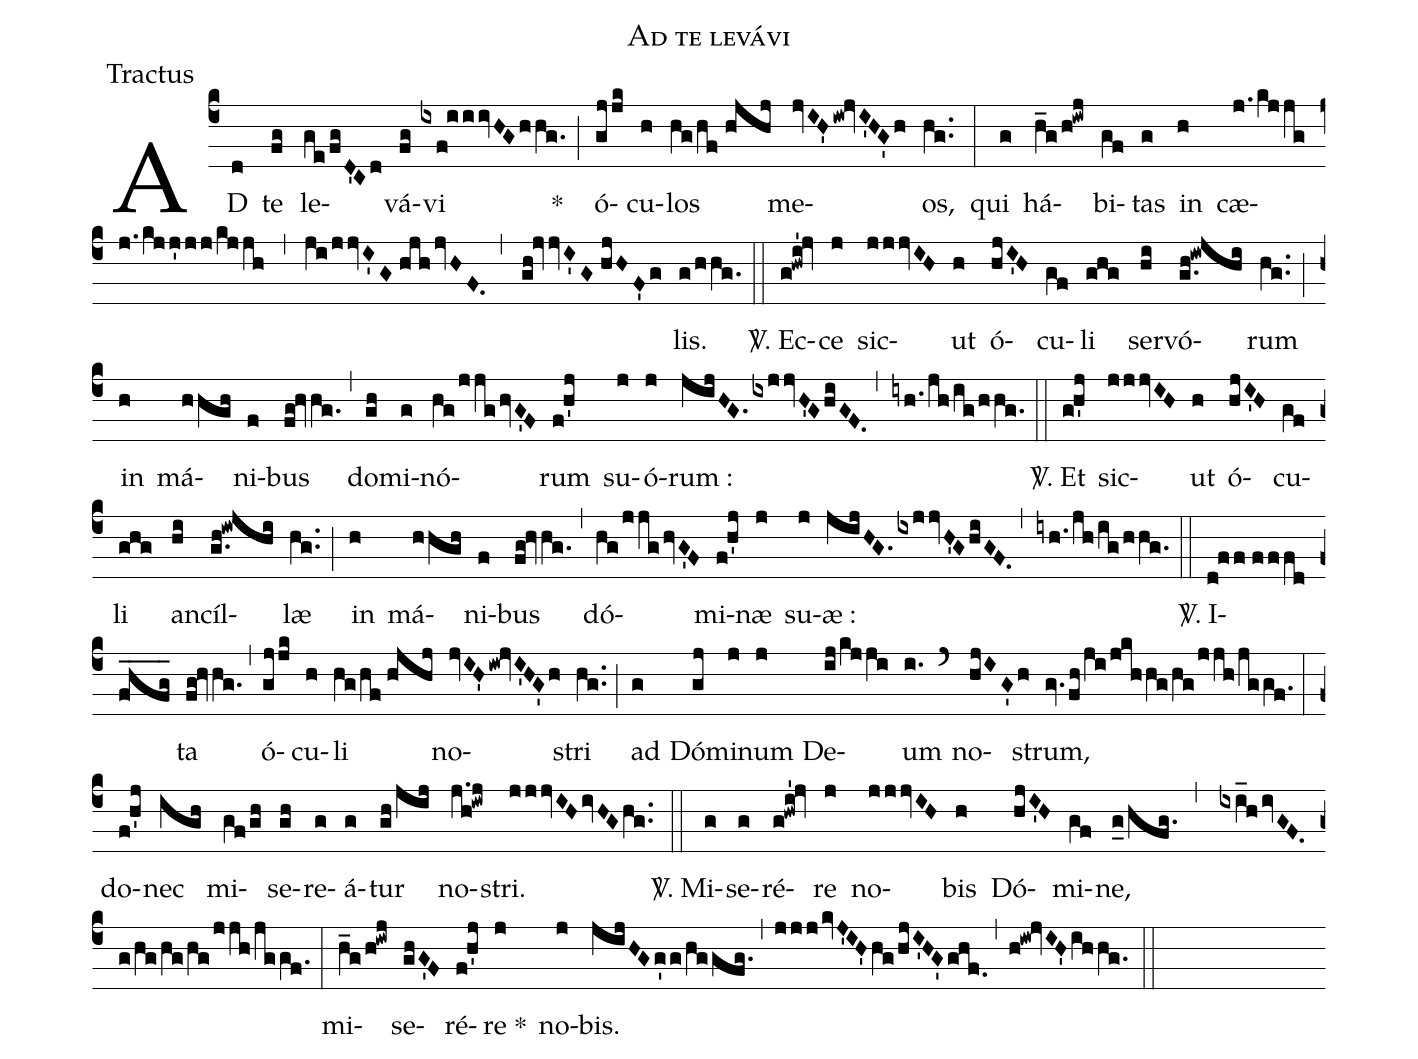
name:Ad te levávi;
office-part:Tractus;
%%
(c4) AD(d) te(fg) le(ge!/fgD'Cd)vá(fg)vi(ixf!iiivHGhhg.) *(;) ó(gjjk)cu(h)los(hg!/hf!//hjhj) me(jvIH'iw!jvI'HG'h)os,(hg..) (:)
qui(g) há(h_g!/h!iwj)bi(gf)tas(g) in(h) cæ(j.!/kjjg//j.!/kjj'jj!/kjjh,ji!/jjvI'G!//hjhjvHF.,gh!jvvI'G!//hjHF'g)lis.(g!/hhg.) (::)

<sp>V/</sp>. Ec(g!hwi'!jv)ce(j) sic(jjjvIH)ut(h) ó(hjI'H)cu(gf)li(ghg) ser(hi)vó(g.h!iwjhi)rum(hg..) (;) in(h) má(hhgh)ni(f)bus(fg!hvhg.) (,) do(gh)mi(g)nó(hg!/jjghvG'F)rum(f!h'j) su(j)ó(j)rum :(jijHG./ixjjvH'GhiGF.,iyh.!/jh!/ig!/hhg.) (::)

<sp>V/</sp>. Et(g!h'j) sic(jjjvIH)ut(h) ó(hjI'H)cu(gf)li(ghg) an(hi)cíl(g.h!iwjhi)læ(hg..) (;) in(h) má(hhgh)ni(f)bus(fg!hvhg.) (,) dó(hg!/jjghvG'F)mi(f!h'j)næ(j) su(j)æ :(jijHG./ixjjvH'GhiGF.,iyh.!/jh!/ig!/hhg.) (::)

<sp>V/</sp>. I(d!ff!//fffd fhfg____)ta(fg!hvhg.) (,) ó(gjjk)cu(h)li(hg!/hf!//hjhj) no(jvIH'iw!jvI'HG'h)stri(hg..) (;) ad(g) Dó(gj)mi(j)num(j) De(ij!/kjji)um(i.) (`) no(hjIG'h)strum,(gv.fh!/ji!/jkhhg!/hg!/jjh!/jggf.) (:)
do(f!h'j)nec(igh) mi(gf!/gh)se(gh)re(g)á(g)tur(gh!/jij) no(j.h!iwj)stri.(jjjvIHivHGhg..) (::)

<sp>V/</sp>. Mi(g)se(g)ré(g!hwi'!jv)re(j) no(jjjvIH)bis(h) Dó(hjI'H)mi(gf)ne,(g_0!/hfg.,ixi_hivGF. g!/hg!/hg!/hg!/jjh!/jggf.) (:)
mi(h_g!/h!iwj)se(ghG'F)ré(f!h'j)re *(j) no(j)bis.(jijHGg'g!/hggfg.,jjjkvJ'IH'hg!/hjI'HG'ghf.,h!iw!jvIH'ihhg.) (::)
